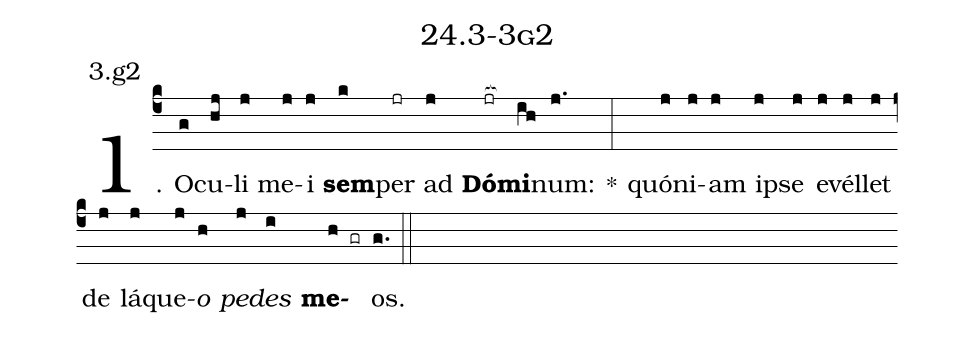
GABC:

name: 24.3-3g2;
annotation: 3.g2;
%%
(c4)1. O(g)cu(hj)li(j) me(j)i(j) <b>sem</b>(k)per(jr) ad(j) <b>Dó</b>(jr[ocb:1{])<b>mi</b>(ih[ocb:0}])num:(j.) *(:) quón(j)i(j)am(j) ip(j)se(j) e(j)vél(j)let(j) de(j) lá(j)que(j)<i>o</i>(h) <i>pe</i>(j)<i>des</i>(i) <b>me</b>(h gr)os.(g.) (::)


%E(j) u(h) o(j) u(i) a(h) e.(g.) (::)
